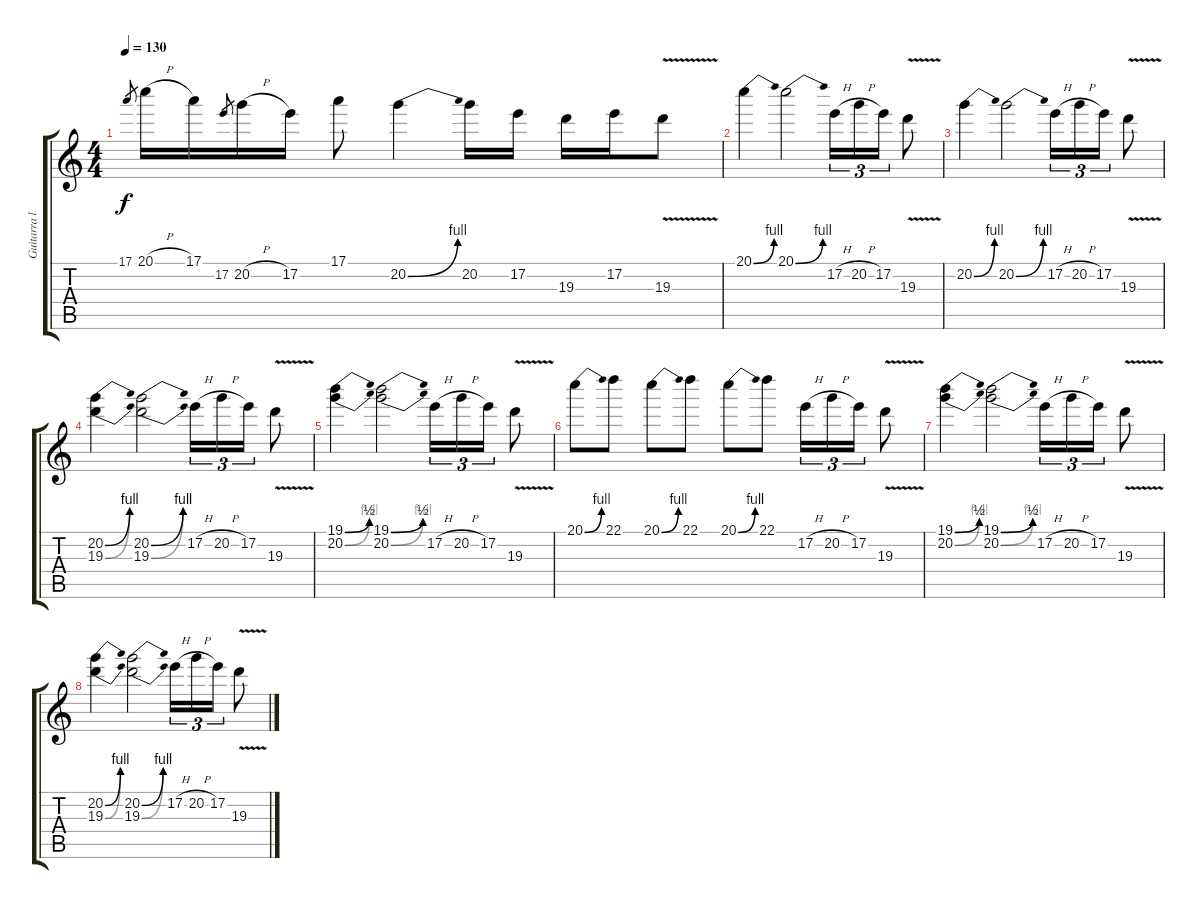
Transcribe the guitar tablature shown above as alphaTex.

\track ("Guitarra líder" "Guitarra l") {instrument distortionguitar}
\staff {score tabs}
\tuning (E4 B3 G3 D3 A2 E2) {hide}
\ts (4 4)
\tempo 130
\clef g2
\ks c
17.1.8{gr dy f} 20.1{h}.16 17.1.16 17.2.8{gr} 20.2{h}.16 17.2.16 17.1.8 20.2{be (bend 0 0 60 4)}.4 20.2.16 17.2.16 19.3.16 17.2.16 19.3{v}.8 |
20.1{be (bend 0 0 60 4)}.4 20.1{be (bend 0 0 60 4)}.2 17.2{h}.16{tu (3 2)} 20.2{h}.16{tu (3 2)} 17.2.16{tu (3 2)} 19.3{v}.8 |
20.2{be (bend 0 0 60 4)}.4 20.2{be (bend 0 0 60 4)}.2 17.2{h}.16{tu (3 2)} 20.2{h}.16{tu (3 2)} 17.2.16{tu (3 2)} 19.3{v}.8 |
(20.2{be (bend 0 0 60 4)} 19.3{be (bend 0 0 60 4)}).4 (20.2{be (bend 0 0 60 4)} 19.3{be (bend 0 0 60 4)}).2 17.2{h}.16{tu (3 2)} 20.2{h}.16{tu (3 2)} 17.2.16{tu (3 2)} 19.3{v}.8 |
(19.1{be (bend 0 0 60 2)} 20.2{be (bend 0 0 60 4)}).4 (19.1{be (bend 0 0 60 2)} 20.2{be (bend 0 0 60 4)}).2 17.2{h}.16{tu (3 2)} 20.2{h}.16{tu (3 2)} 17.2.16{tu (3 2)} 19.3{v}.8 |
20.1{be (bend 0 0 60 4)}.8 22.1.8 20.1{be (bend 0 0 60 4)}.8 22.1.8 20.1{be (bend 0 0 60 4)}.8 22.1.8 17.2{h}.16{tu (3 2)} 20.2{h}.16{tu (3 2)} 17.2.16{tu (3 2)} 19.3{v}.8 |
(19.1{be (bend 0 0 60 2)} 20.2{be (bend 0 0 60 4)}).4 (19.1{be (bend 0 0 60 2)} 20.2{be (bend 0 0 60 4)}).2 17.2{h}.16{tu (3 2)} 20.2{h}.16{tu (3 2)} 17.2.16{tu (3 2)} 19.3{v}.8 |
(20.2{be (bend 0 0 60 4)} 19.3{be (bend 0 0 60 4)}).4 (20.2{be (bend 0 0 60 4)} 19.3{be (bend 0 0 60 4)}).2 17.2{h}.16{tu (3 2)} 20.2{h}.16{tu (3 2)} 17.2.16{tu (3 2)} 19.3{v}.8
